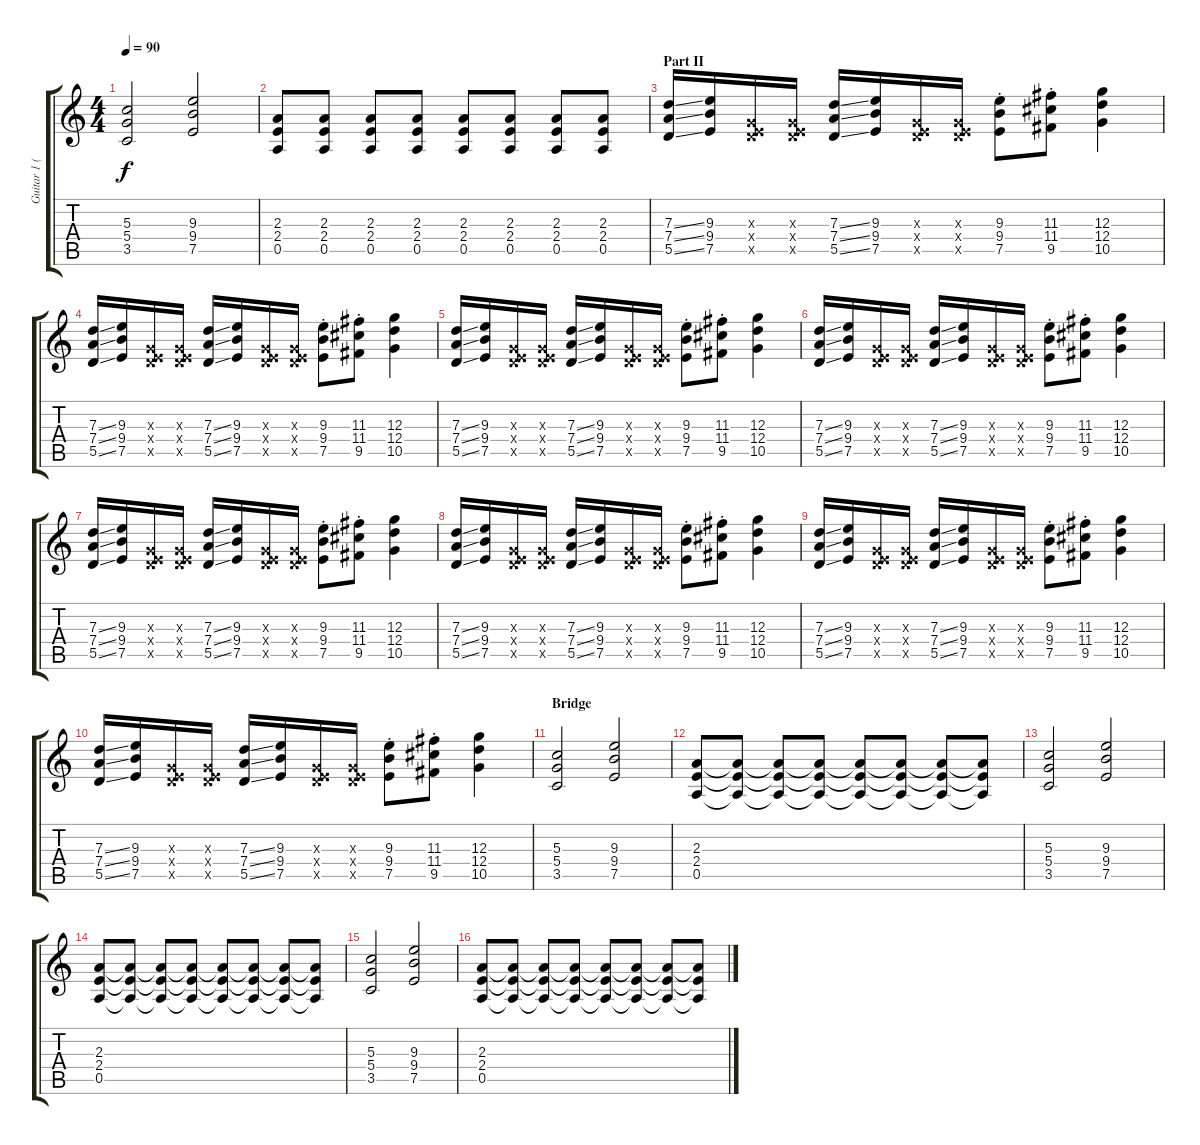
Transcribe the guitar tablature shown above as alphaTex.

\track ("Guitar 1 (Dave)" "Guitar 1 (") {instrument overdrivenguitar}
\staff {score tabs}
\tuning (E4 B3 G3 D3 A2 E2) {hide}
\ts (4 4)
\tempo 90
\clef g2
\ks c
(5.3 5.4 3.5).2{dy f} (9.3 9.4 7.5).2 |
(2.3 2.4 0.5).8 (2.3 2.4 0.5).8 (2.3 2.4 0.5).8 (2.3 2.4 0.5).8 (2.3 2.4 0.5).8 (2.3 2.4 0.5).8 (2.3 2.4 0.5).8 (2.3 2.4 0.5).8 |
\section ("" "Part II")
(7.3{ss} 7.4{ss} 5.5{ss}).16 (9.3 9.4 7.5).16 (0.3{x} 0.4{x} 7.5{x}).16 (0.3{x} 0.4{x} 7.5{x}).16 (7.3{ss} 7.4{ss} 5.5{ss}).16 (9.3 9.4 7.5).16 (0.3{x} 0.4{x} 7.5{x}).16 (0.3{x} 0.4{x} 7.5{x}).16 (9.3{st} 9.4{st} 7.5{st}).8 (11.3{st} 11.4{st} 9.5{st}).8 (12.3 12.4 10.5).4 |
(7.3{ss} 7.4{ss} 5.5{ss}).16 (9.3 9.4 7.5).16 (0.3{x} 0.4{x} 7.5{x}).16 (0.3{x} 0.4{x} 7.5{x}).16 (7.3{ss} 7.4{ss} 5.5{ss}).16 (9.3 9.4 7.5).16 (0.3{x} 0.4{x} 7.5{x}).16 (0.3{x} 0.4{x} 7.5{x}).16 (9.3{st} 9.4{st} 7.5{st}).8 (11.3{st} 11.4{st} 9.5{st}).8 (12.3 12.4 10.5).4 |
(7.3{ss} 7.4{ss} 5.5{ss}).16 (9.3 9.4 7.5).16 (0.3{x} 0.4{x} 7.5{x}).16 (0.3{x} 0.4{x} 7.5{x}).16 (7.3{ss} 7.4{ss} 5.5{ss}).16 (9.3 9.4 7.5).16 (0.3{x} 0.4{x} 7.5{x}).16 (0.3{x} 0.4{x} 7.5{x}).16 (9.3{st} 9.4{st} 7.5{st}).8 (11.3{st} 11.4{st} 9.5{st}).8 (12.3 12.4 10.5).4 |
(7.3{ss} 7.4{ss} 5.5{ss}).16 (9.3 9.4 7.5).16 (0.3{x} 0.4{x} 7.5{x}).16 (0.3{x} 0.4{x} 7.5{x}).16 (7.3{ss} 7.4{ss} 5.5{ss}).16 (9.3 9.4 7.5).16 (0.3{x} 0.4{x} 7.5{x}).16 (0.3{x} 0.4{x} 7.5{x}).16 (9.3{st} 9.4{st} 7.5{st}).8 (11.3{st} 11.4{st} 9.5{st}).8 (12.3 12.4 10.5).4 |
(7.3{ss} 7.4{ss} 5.5{ss}).16 (9.3 9.4 7.5).16 (0.3{x} 0.4{x} 7.5{x}).16 (0.3{x} 0.4{x} 7.5{x}).16 (7.3{ss} 7.4{ss} 5.5{ss}).16 (9.3 9.4 7.5).16 (0.3{x} 0.4{x} 7.5{x}).16 (0.3{x} 0.4{x} 7.5{x}).16 (9.3{st} 9.4{st} 7.5{st}).8 (11.3{st} 11.4{st} 9.5{st}).8 (12.3 12.4 10.5).4 |
(7.3{ss} 7.4{ss} 5.5{ss}).16 (9.3 9.4 7.5).16 (0.3{x} 0.4{x} 7.5{x}).16 (0.3{x} 0.4{x} 7.5{x}).16 (7.3{ss} 7.4{ss} 5.5{ss}).16 (9.3 9.4 7.5).16 (0.3{x} 0.4{x} 7.5{x}).16 (0.3{x} 0.4{x} 7.5{x}).16 (9.3{st} 9.4{st} 7.5{st}).8 (11.3{st} 11.4{st} 9.5{st}).8 (12.3 12.4 10.5).4 |
(7.3{ss} 7.4{ss} 5.5{ss}).16 (9.3 9.4 7.5).16 (0.3{x} 0.4{x} 7.5{x}).16 (0.3{x} 0.4{x} 7.5{x}).16 (7.3{ss} 7.4{ss} 5.5{ss}).16 (9.3 9.4 7.5).16 (0.3{x} 0.4{x} 7.5{x}).16 (0.3{x} 0.4{x} 7.5{x}).16 (9.3{st} 9.4{st} 7.5{st}).8 (11.3{st} 11.4{st} 9.5{st}).8 (12.3 12.4 10.5).4 |
(7.3{ss} 7.4{ss} 5.5{ss}).16 (9.3 9.4 7.5).16 (0.3{x} 0.4{x} 7.5{x}).16 (0.3{x} 0.4{x} 7.5{x}).16 (7.3{ss} 7.4{ss} 5.5{ss}).16 (9.3 9.4 7.5).16 (0.3{x} 0.4{x} 7.5{x}).16 (0.3{x} 0.4{x} 7.5{x}).16 (9.3{st} 9.4{st} 7.5{st}).8 (11.3{st} 11.4{st} 9.5{st}).8 (12.3 12.4 10.5).4 |
\section ("" "Bridge")
(5.3 5.4 3.5).2 (9.3 9.4 7.5).2 |
(2.3 2.4 0.5).8 (2.3{t} 2.4{t} 0.5{t}).8 (2.3{t} 2.4{t} 0.5{t}).8 (2.3{t} 2.4{t} 0.5{t}).8 (2.3{t} 2.4{t} 0.5{t}).8 (2.3{t} 2.4{t} 0.5{t}).8 (2.3{t} 2.4{t} 0.5{t}).8 (2.3{t} 2.4{t} 0.5{t}).8 |
(5.3 5.4 3.5).2 (9.3 9.4 7.5).2 |
(2.3 2.4 0.5).8 (2.3{t} 2.4{t} 0.5{t}).8 (2.3{t} 2.4{t} 0.5{t}).8 (2.3{t} 2.4{t} 0.5{t}).8 (2.3{t} 2.4{t} 0.5{t}).8 (2.3{t} 2.4{t} 0.5{t}).8 (2.3{t} 2.4{t} 0.5{t}).8 (2.3{t} 2.4{t} 0.5{t}).8 |
(5.3 5.4 3.5).2 (9.3 9.4 7.5).2 |
(2.3 2.4 0.5).8 (2.3{t} 2.4{t} 0.5{t}).8 (2.3{t} 2.4{t} 0.5{t}).8 (2.3{t} 2.4{t} 0.5{t}).8 (2.3{t} 2.4{t} 0.5{t}).8 (2.3{t} 2.4{t} 0.5{t}).8 (2.3{t} 2.4{t} 0.5{t}).8 (2.3{t} 2.4{t} 0.5{t}).8
